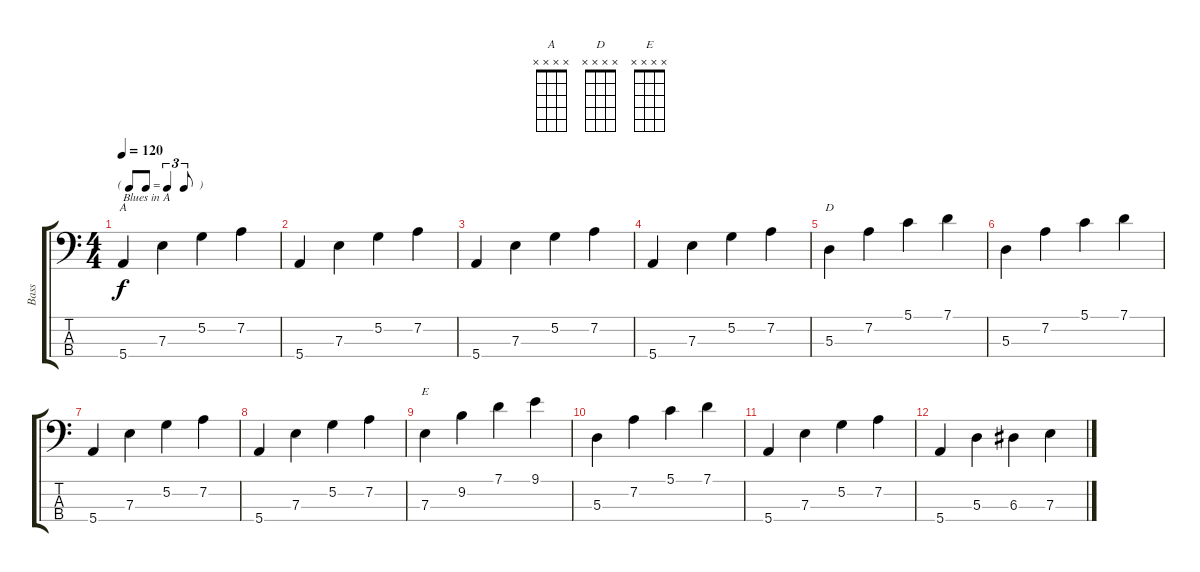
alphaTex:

\track ("Bass" "Bass") {instrument acousticbass}
\staff {score tabs}
\tuning (G2 D2 A1 E1) {hide}
\chord ("A" x x x x) {firstfret 0}
\chord ("D" x x x x) {firstfret 0}
\chord ("E" x x x x) {firstfret 0}
\ts (4 4)
\tf triplet8th
\tempo 120
\clef f4
\ks c
5.4.4{ch "A" txt "Blues in A" dy f instrument acousticbass} 7.3.4 5.2.4 7.2.4 |
5.4.4 7.3.4 5.2.4 7.2.4 |
5.4.4 7.3.4 5.2.4 7.2.4 |
5.4.4 7.3.4 5.2.4 7.2.4 |
5.3.4{ch "D"} 7.2.4 5.1.4 7.1.4 |
5.3.4 7.2.4 5.1.4 7.1.4 |
5.4.4 7.3.4 5.2.4 7.2.4 |
5.4.4 7.3.4 5.2.4 7.2.4 |
7.3.4{ch "E"} 9.2.4 7.1.4 9.1.4 |
5.3.4 7.2.4 5.1.4 7.1.4 |
5.4.4 7.3.4 5.2.4 7.2.4 |
5.4.4 5.3.4 6.3.4 7.3.4
